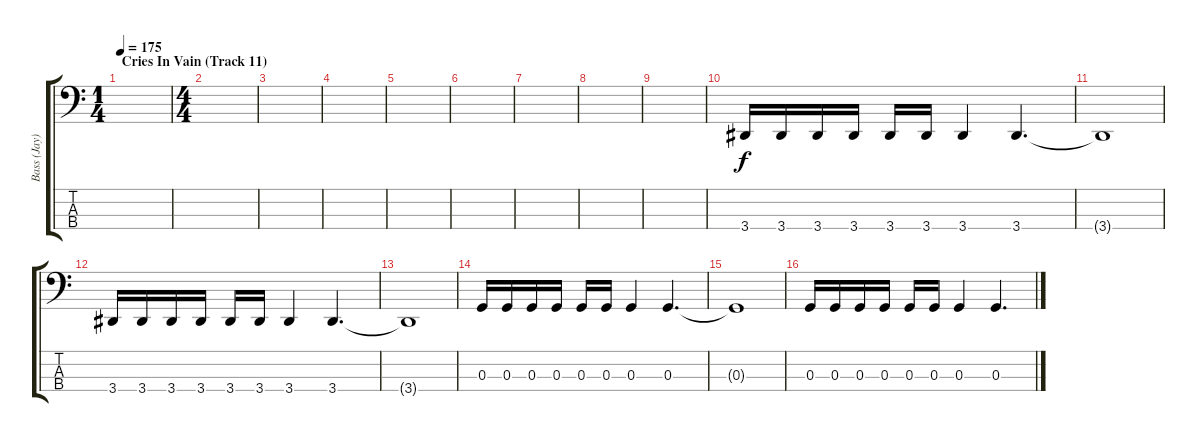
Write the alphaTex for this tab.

\track ("Bass (Jay)" "Bass (Jay)") {instrument electricbasspick}
\staff {score tabs}
\tuning (F2 C2 G1 C1) {hide}
\ts (1 4)
\section ("" "Cries In Vain (Track 11)")
\tempo 175
\clef f4
\ks c
|
\ts (4 4)
|
|
|
|
|
|
|
|
3.4.16 3.4.16 3.4.16 3.4.16 3.4.16 3.4.16 3.4.4 3.4.4{d} |
3.4{t}.1 |
3.4.16 3.4.16 3.4.16 3.4.16 3.4.16 3.4.16 3.4.4 3.4.4{d} |
3.4{t}.1 |
0.3.16 0.3.16 0.3.16 0.3.16 0.3.16 0.3.16 0.3.4 0.3.4{d} |
0.3{t}.1 |
0.3.16 0.3.16 0.3.16 0.3.16 0.3.16 0.3.16 0.3.4 0.3.4{d}
